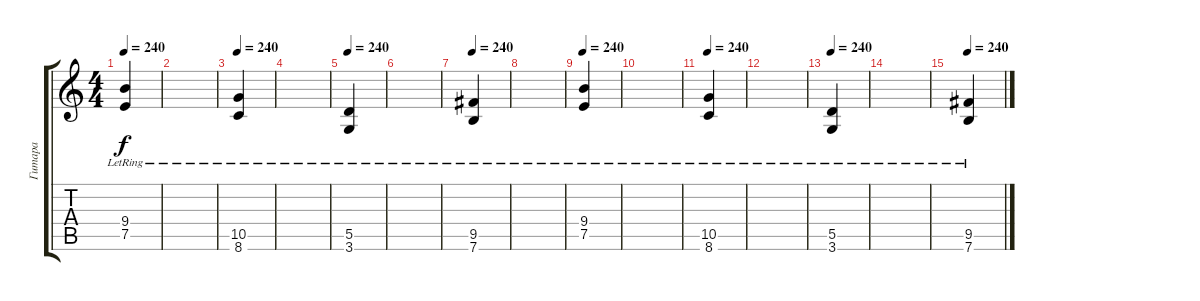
\track ("Гитара" "Гитара") {instrument overdrivenguitar}
\staff {score tabs}
\tuning (E4 B3 G3 D3 A2 E2) {hide}
\ts (4 4)
\tempo 240
\clef g2
\ks c
(9.4{lr} 7.5{lr}).4{dy f} |
|
\tempo 240
(10.5{lr} 8.6{lr}).4 |
|
\tempo 240
(5.5{lr} 3.6{lr}).4 |
|
\tempo 240
(9.5{lr} 7.6{lr}).4 |
|
\tempo 240
(9.4{lr} 7.5{lr}).4 |
|
\tempo 240
(10.5{lr} 8.6{lr}).4 |
|
\tempo 240
(5.5{lr} 3.6{lr}).4 |
|
\tempo 240
(9.5{lr} 7.6{lr}).4
